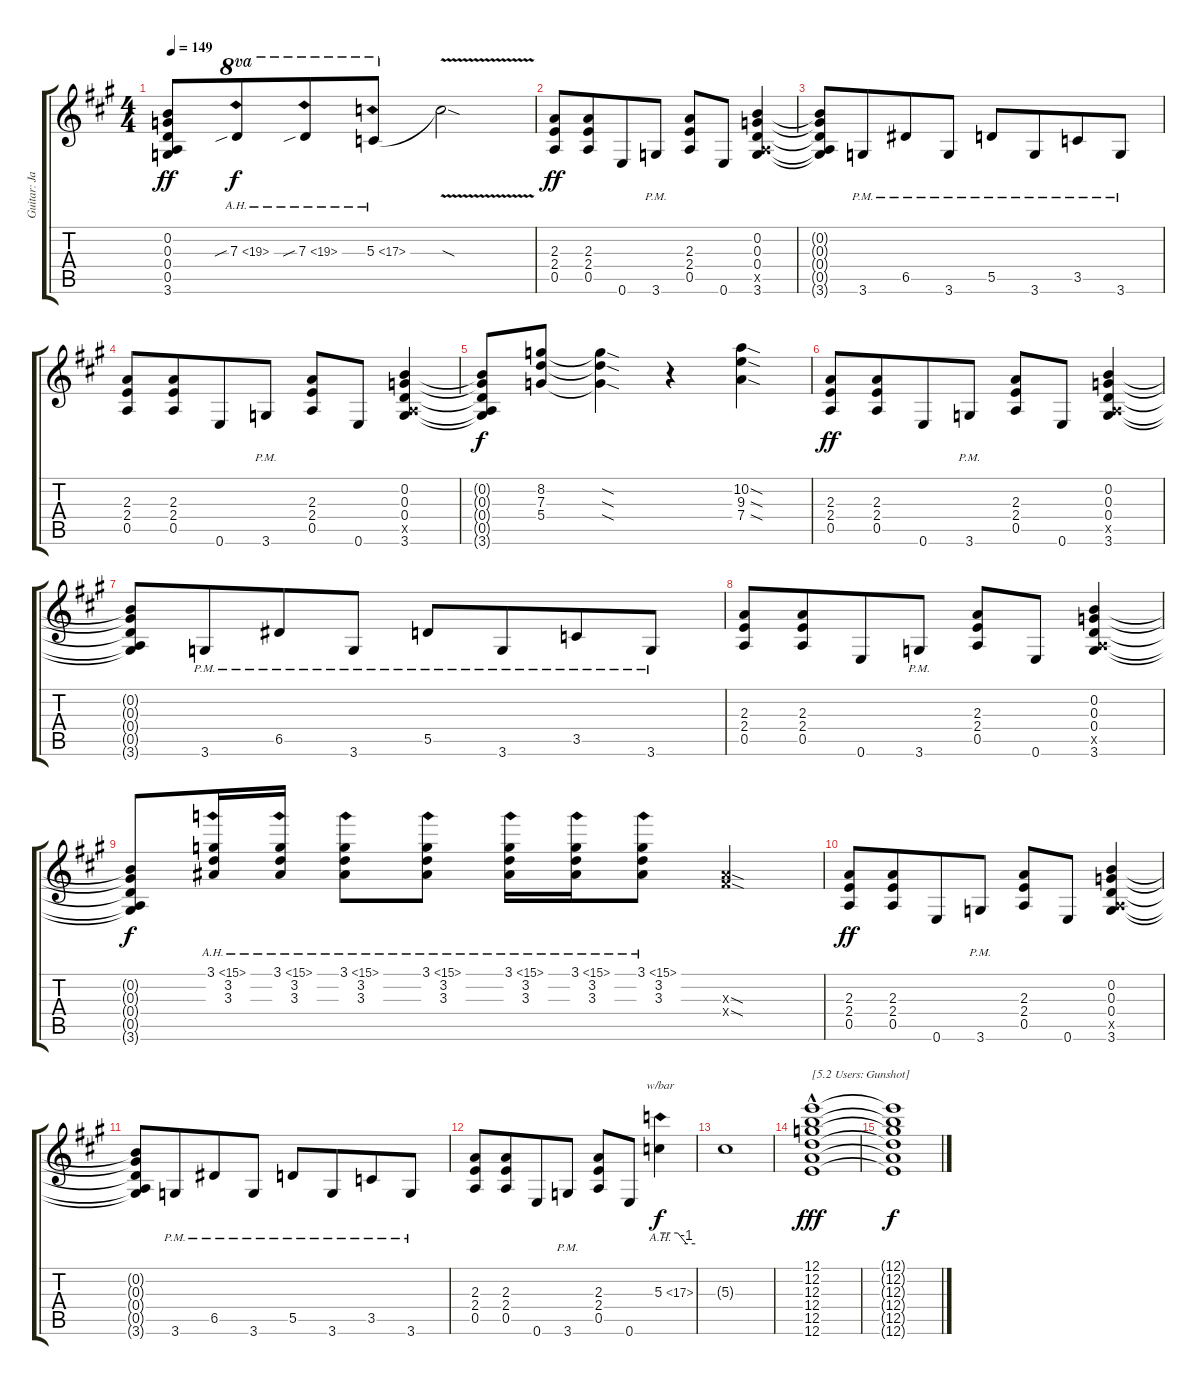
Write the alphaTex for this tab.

\track ("Guitar: Jake" "Guitar: Ja") {instrument overdrivenguitar}
\staff {score tabs}
\tuning (E4 B3 G3 D3 A2 E2) {hide}
\ts (4 4)
\tempo 149
\clef g2
\ks a
(0.2{t} 0.3{t} 0.4{t} 0.5{t} 3.6{t}).8{dy ff} 7.3{ah 12 sib}.8{ot 8va dy f beam merge} 7.3{ah 12 sib}.8{ot 8va} 5.3{ah 12}.8{ot 8va} 5.3{v sod t}.2 |
(2.3 2.4 0.5).8{dy ff} (2.3 2.4 0.5).8{beam merge} 0.6.8 3.6{pm}.8 (2.3 2.4 0.5).8 0.6.8 (0.2 0.3 0.4 0.5{x} 3.6).4 |
(0.2{t} 0.3{t} 0.4{t} 0.5{t} 3.6{t}).8 3.6{pm}.8{beam merge} 6.5{pm}.8 3.6{pm}.8 5.5{pm}.8 3.6{pm}.8{beam merge} 3.5{pm}.8 3.6{pm}.8 |
(2.3 2.4 0.5).8 (2.3 2.4 0.5).8{beam merge} 0.6.8 3.6{pm}.8 (2.3 2.4 0.5).8 0.6.8 (0.2 0.3 0.4 0.5{x} 3.6).4 |
(0.2{t} 0.3{t} 0.4{t} 0.5{t} 3.6{t}).8{dy f} (8.2 7.3 5.4).8 (8.2{sod t} 7.3{sod t} 5.4{sod t}).4 r.4 (10.2{sod} 9.3{sod} 7.4{sod}).4 |
(2.3 2.4 0.5).8{dy ff} (2.3 2.4 0.5).8{beam merge} 0.6.8 3.6{pm}.8 (2.3 2.4 0.5).8 0.6.8 (0.2 0.3 0.4 0.5{x} 3.6).4 |
(0.2{t} 0.3{t} 0.4{t} 0.5{t} 3.6{t}).8 3.6{pm}.8{beam merge} 6.5{pm}.8 3.6{pm}.8 5.5{pm}.8 3.6{pm}.8{beam merge} 3.5{pm}.8 3.6{pm}.8 |
(2.3 2.4 0.5).8 (2.3 2.4 0.5).8{beam merge} 0.6.8 3.6{pm}.8 (2.3 2.4 0.5).8 0.6.8 (0.2 0.3 0.4 0.5{x} 3.6).4 |
(0.2{t} 0.3{t} 0.4{t} 0.5{t} 3.6{t}).8{dy f} (3.1{ah 12} 3.2 3.3).16 (3.1{ah 12} 3.2 3.3).16 (3.1{ah 12} 3.2 3.3).8 (3.1{ah 12} 3.2 3.3).8 (3.1{ah 12} 3.2 3.3).16 (3.1{ah 12} 3.2 3.3).16 (3.1{ah 12} 3.2 3.3).8 (3.3{sod x} 4.4{sod x}).4 |
(2.3 2.4 0.5).8{dy ff} (2.3 2.4 0.5).8{beam merge} 0.6.8 3.6{pm}.8 (2.3 2.4 0.5).8 0.6.8 (0.2 0.3 0.4 0.5{x} 3.6).4 |
(0.2{t} 0.3{t} 0.4{t} 0.5{t} 3.6{t}).8 3.6{pm}.8{beam merge} 6.5{pm}.8 3.6{pm}.8 5.5{pm}.8 3.6{pm}.8{beam merge} 3.5{pm}.8 3.6{pm}.8 |
(2.3 2.4 0.5).8 (2.3 2.4 0.5).8{beam merge} 0.6.8 3.6{pm}.8 (2.3 2.4 0.5).8 0.6.8 5.3{ah 12}.4{tbe (custom default 0 0 10 0 30 0 45 -4 60 -4) dy f} |
5.3{t}.1 |
(12.1{hac} 12.2{hac} 12.3{hac} 12.4{hac} 12.5{hac} 12.6{hac}).1{txt "[5.2 Users: Gunshot]" dy fff instrument gunshot} |
(12.1{t} 12.2{t} 12.3{t} 12.4{t} 12.5{t} 12.6{t}).1{dy f}
